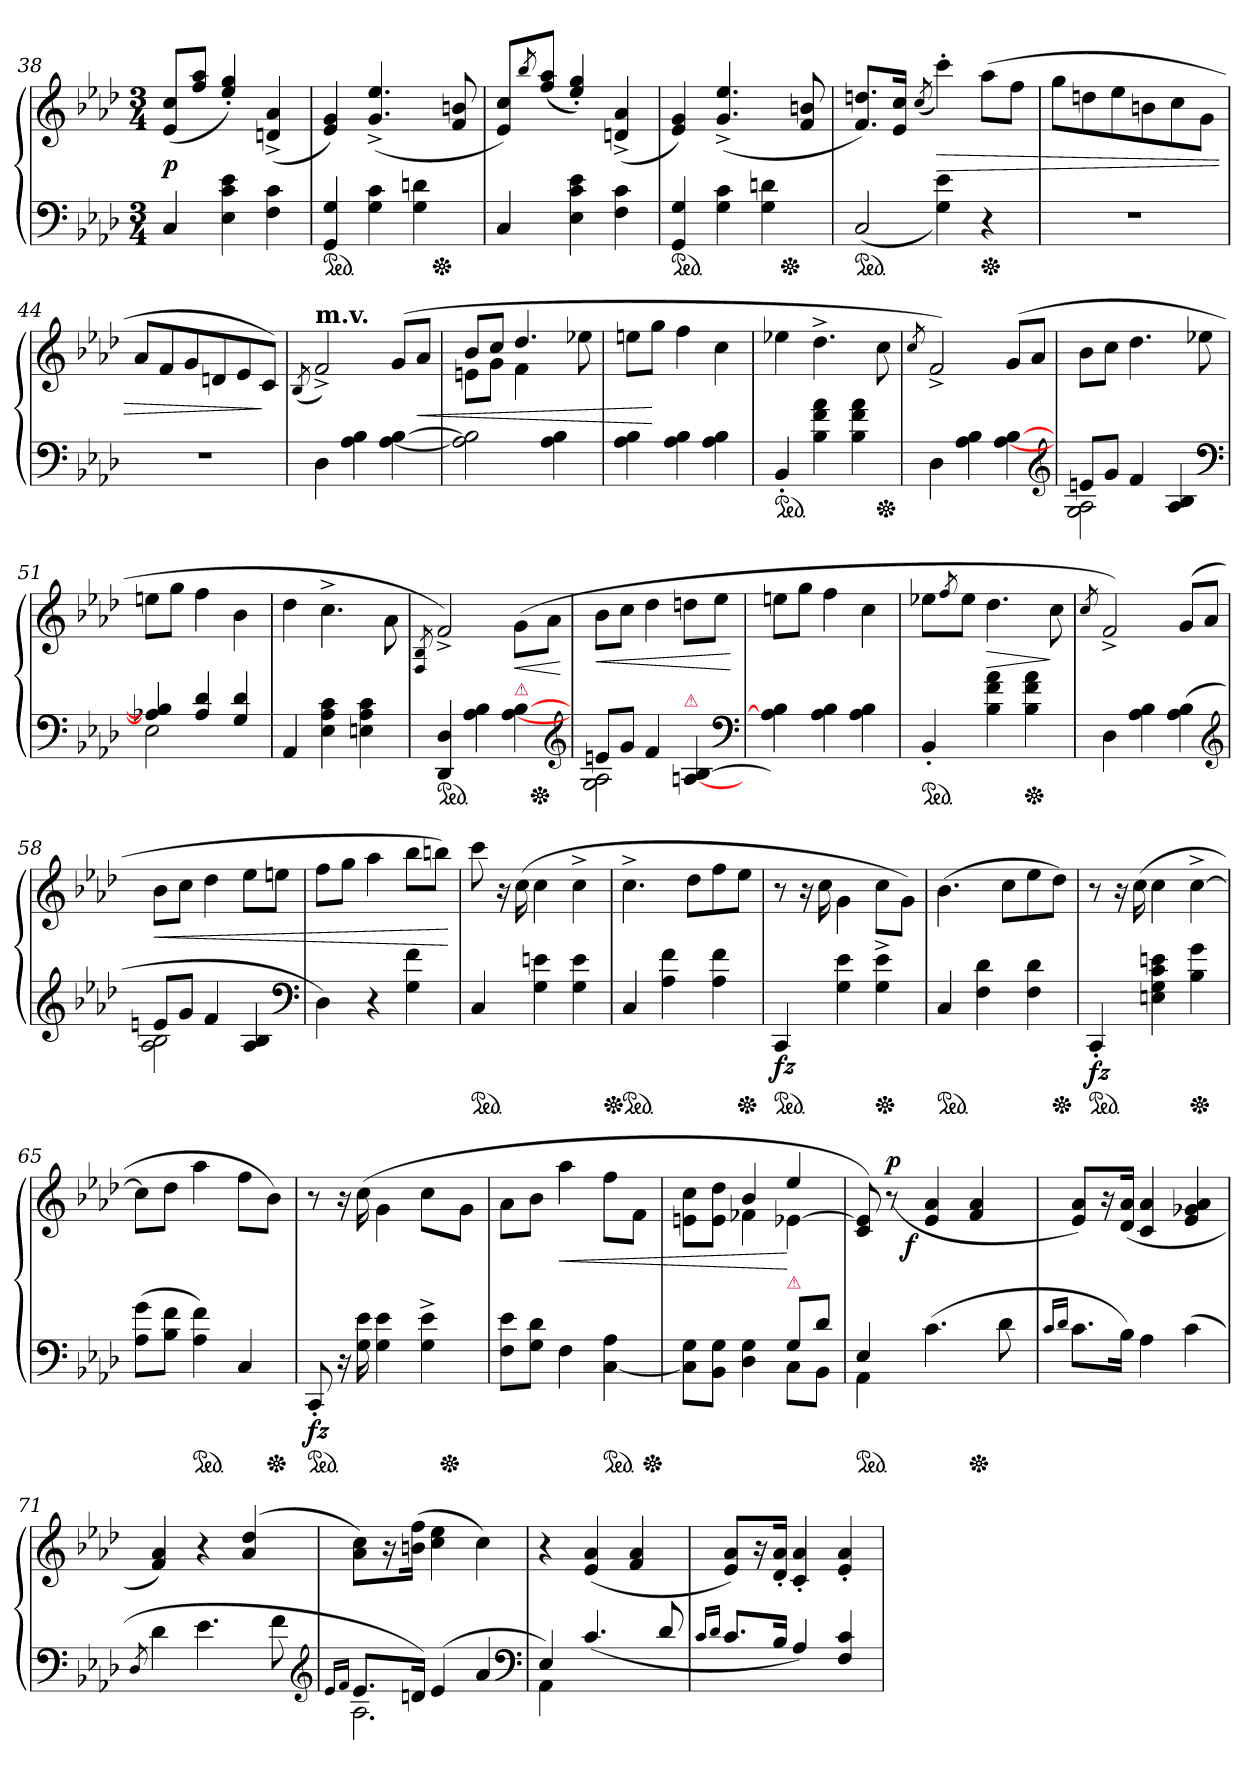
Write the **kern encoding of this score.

**kern	**kern	**dynam
*part1	*part1	*part1
*staff2	*staff1	*staff1/2
*clefF4	*clefG2	*
*k[b-e-a-d-]	*k[b-e-a-d-]	*
*A-:	*A-:	*
*M3/4	*M3/4	*
=38	=38	=38
4C	(>8e-/ 8cc/L	p
.	8ff/ 8aa-/J	.
4E- 4c 4e-	4ee-'>/ 4gg'>/)	.
4F 4c	(>4dn^ 4a-^	.
=39	=39	=39
*ped	*	*
*	*^	*
4GG 4G	4e- 4g)	2ryy	.
4G 4c	(>4.g^/ 4.ee-^/	.	.
4G 4dn	.	16ryy	.
*Xped	*	*	*
.	.	8.ryy	.
.	8f 8bn	.	.
*	*v	*v	*
=40	=40	=40
4C	8e-/ 8cc/L)	.
.	8qbb-/	.
.	(>8ff/ 8aa-/J	.
4E- 4c 4e-	4ee-'>/ 4gg'>/)	.
4F 4c	(>4dn^ 4a-^	.
=41	=41	=41
*ped	*	*
*	*^	*
4GG 4G	4e- 4g)	2ryy	.
4G 4c	(>4.g^/ 4.ee-^/	.	.
4G 4dn	.	16ryy	.
*Xped	*	*	*
.	.	8.ryy	.
.	8f 8bn	.	.
*	*v	*v	*
=42	=42	=42
*^	*	*
*ped	*	*	*
4ryy	(>2C/	8.f 8.ddnL)	.
.	.	16e- 16ccJk	.
.	.	(>8qcc/	.
4G\ 4e-\)	.	4ccc')	>
*Xped	*	*	*
4ryy	4r	(>8aa-L	.
.	.	8ffJ	.
*v	*v	*	*
=43	=43	=43
2.r	8ggL	.
.	8ddn	.
.	8ee-	.
.	8bn	.
.	8cc	.
.	8gJ	.
=44	=44	=44
2.r	8a-L	.
.	8f	.
.	8g	.
.	8dn	.
.	8e-	.
.	8cJ)	]
=45	=45	=45
.	(8qB-/	.
!	!LO:TX:a:B:t=m.v.	!
4D-	2f^>)	.
4A- 4B-	.	.
[4A- [4B-	(>8gL	.
.	8a-J	<
=46	=46	=46
*	*^	*
2A-] 2B-]	8b-L	8enL	.
.	8ccJ	8gJ	.
.	4.dd-	4f	.
4A- 4B-	.	4ryy	.
.	8ee-X	.	.
*	*v	*v	*
=47	=47	=47
4A- 4B-	8eenL	.
.	8ggJ	[
4A- 4B-	4ff	.
4A- 4B-	4cc	.
=48	=48	=48
*ped	*	*
4BB-'	4ee-X	.
4B- 4f 4a-	4.dd-^<	.
4B- 4f 4a-	.	.
*Xped	*	*
.	8cc	.
=49	=49	=49
.	8qcc/	.
4D-	2f^)	.
4A- 4B-	.	.
[4A- [4B-	(>8gL	.
.	8a-J	.
*clefG2	*	*
=50	=50	=50
*^	*	*
8enL	2G 2A-	8b-L	.
8gJ	.	8ccJ	.
4f	.	4.dd-	.
4A- 4B-	4ryy	.	.
.	.	8ee-X	.
*clefF4	*	*	*
=51	=51	=51	=51
4A-X] 4B-]	2E-	8eenL	.
.	.	8ggJ	.
4A- 4d-	.	4ff	.
4G/ 4d-/	4ryy	4b-	.
*v	*v	*	*
=52	=52	=52
4AA-	4dd-	.
4E- 4A- 4c	4.cc^<	.
4En 4A- 4c	.	.
.	8a-\	.
=53	=53	=53
.	8qF/ 8qB-/	.
*ped	*	*
*	*^	*
4DD- 4D-	2f^>)	2ryy	.
4A- 4B-	.	.	.
!LO:TX:a:color=crimson:t=⚠	!	!	!
[>4A- [<4B-	(>8g\L	16ryy	<
*Xped	*	*	*
.	.	8.ryy	.
.	8a-\J	.	.
*clefG2	*	*	*
.	.	.	[
*	*v	*v	*
=54	=54	=54
*^	*	*
8enL	2G 2A-	8b-L	<
8gJ	.	8ccJ	.
4f	.	4dd-	.
!LO:TX:a:color=crimson:t=⚠	!	!	!
[<4A [4B-	4ryy	8ddnL	.
.	.	8ee-J	.
*v	*v	*	*
*clefF4	*	*
.	.	[
=55	=55	=55
4A-] 4B-]	8eenL	.
.	8ggJ	.
4A- 4B-	4ff	.
4A- 4B-	4cc	.
=56	=56	=56
*ped	*	*
4BB-'	8ee-XL	.
.	8qff/	.
.	8ee-J	.
4B- 4f 4a-	4.dd-	>
*Xped	*	*
4B- 4f 4a-	.	.
.	8cc	]
=57	=57	=57
.	8qcc/	.
4D-	2f^)	.
4A- 4B-	.	.
(4A- 4B-	(>8gL	.
.	8a-J	.
*clefG2	*	*
=58	=58	=58
*^	*	*
8enL	2A- 2B-	8b-\L	<
8gJ	.	8cc\J	.
4f	.	4dd-\	.
4A- 4B-	4ryy	8ee-\L	.
.	.	8een\J	.
*v	*v	*	*
*clefF4	*	*
=59	=59	=59
4D-)	8ffL	.
.	8ggJ	.
4r	4aa-	.
4G 4f	8bb-L	.
.	8bbnJ)	.
.	.	[
=60	=60	=60
*ped	*	*
4C	8ccc	.
.	16r	.
.	(16cc	.
4G 4en	4cc	.
4G 4e	4cc^<	.
=61	=61	=61
*Xped	*	*
*ped	*	*
4C	4.cc^<	.
4A- 4f	.	.
.	8dd-L	.
4A- 4f	8ff	.
*Xped	*	*
.	8ee-J	.
=62	=62	=62
!	!	!LO:DY:b=2
*ped	*	*
4CC	8r	fz
.	16r	.
.	16cc	.
4G 4e-	4g\	.
*Xped	*	*
4G^ 4e-^	8cc\L	.
.	8g\J)	.
=63	=63	=63
*ped	*	*
4C	(4.b-	.
4F 4d-	.	.
.	8ccL	.
4F 4d-	8ee-	.
*Xped	*	*
.	8dd-J)	.
=64	=64	=64
!	!	!LO:DY:b=2
*ped	*	*
4CC'	8r	fz
.	16r	.
.	(16cc	.
4En 4G 4c 4en	4cc	.
*Xped	*	*
4B- 4g	[4cc^<	.
=65	=65	=65
(8A- 8gL	8ccL]	.
8B- 8fJ	8dd-J	.
*ped	*	*
4A- 4f)	4aa-	.
4C	8ffL	.
*Xped	*	*
.	8b-J)	.
=66	=66	=66
!	!	!LO:DY:b=2
*ped	*	*
*	*^	*
8CC'	8r	2ryy	fz
16r	16r	.	.
16G 16e-	(>16cc	.	.
4G 4e-	4g\	.	.
4G^> 4e-^>	8cc\L	16ryy	.
*Xped	*	*	*
.	.	8.ryy	.
.	8g\J	.	.
*	*v	*v	*
=67	=67	=67
8F 8e-L	8a-\L	.
8G 8d-J	8b-\J	.
4F	4aa-	<
*ped	*	*
[4C 4A-	8ffL	.
.	8fJ	.
*Xped	*	*
=68	=68	=68
*^	*^	*
8C]\ 8G\L	4ryy	4ryy	8en\ 8cc\L	.
8BB-\ 8G\J	.	.	8e\ 8dd-\J	.
4D- 4G	4ryy	4f-X\	4b-/	.
!LO:TX:a:color=crimson:t=⚠	!	!	!	!
8C\L	8G/L	[4e-X\	4ee-/	[
8BB-J	8d-\J	.	.	.
=69	=69	=69	=69	=69
*ped	*	*	*	*
4E-	4AA-	8c 8e-])	8.ryy	.
!	!	!	!	!LO:DY:a
.	.	(>8r	.	p
!	!	!	!	!LO:DY:b
.	.	.	2ryy	f
(>4.c	2ryy	4e- 4a-	.	.
*Xped	*	*	*	*
.	.	4f 4a-	.	.
8d-	.	.	.	.
.	.	.	16ryy	.
*v	*v	*	*	*
*	*v	*v	*
=70	=70	=70
16qc/LL	.	.
16qd-/JJ	.	.
8.cL	8e-/ 8a-/L)	.
.	16r	.
16B-Jk)	(>16d-/ 16a-/Jk	.
4A-	4c 4a-	.
(>4c	4e- 4g-X 4a-	.
=71	=71	=71
8qD-/	.	.
4d-	4f 4a-)	.
4.e-	4r	.
.	(4a-/ 4dd-/	.
8f	.	.
*clefG2	*	*
=72	=72	=72
16qe-/LL	.	.
16qf/JJ	.	.
*^	*	*
8.e-L	2.A-	8a- 8ccL)	.
.	.	16r	.
16dnJk)	.	(16bn 16ffJk	.
(4e-	.	4cc 4ee-	.
4a-	.	4cc)	.
*clefF4	*	*	*
=73	=73	=73	=73
4E-)	4AA-	4r	.
(>4.c/	2ryy	(>4e- 4a-	.
.	.	4f 4a-	.
8d-/	.	.	.
*v	*v	*	*
=74	=74	=74
16qc/LL	.	.
16qd-/JJ	.	.
8.c/L	8e-/ 8a-/L)	.
.	16r	.
16B-/Jk	16d-'> 16a-'>Jk	.
4A-/)	4c'> 4a-'>	.
4F/ 4c/	4e-'> 4a-'>	.
=	=	=
*-	*-	*-
